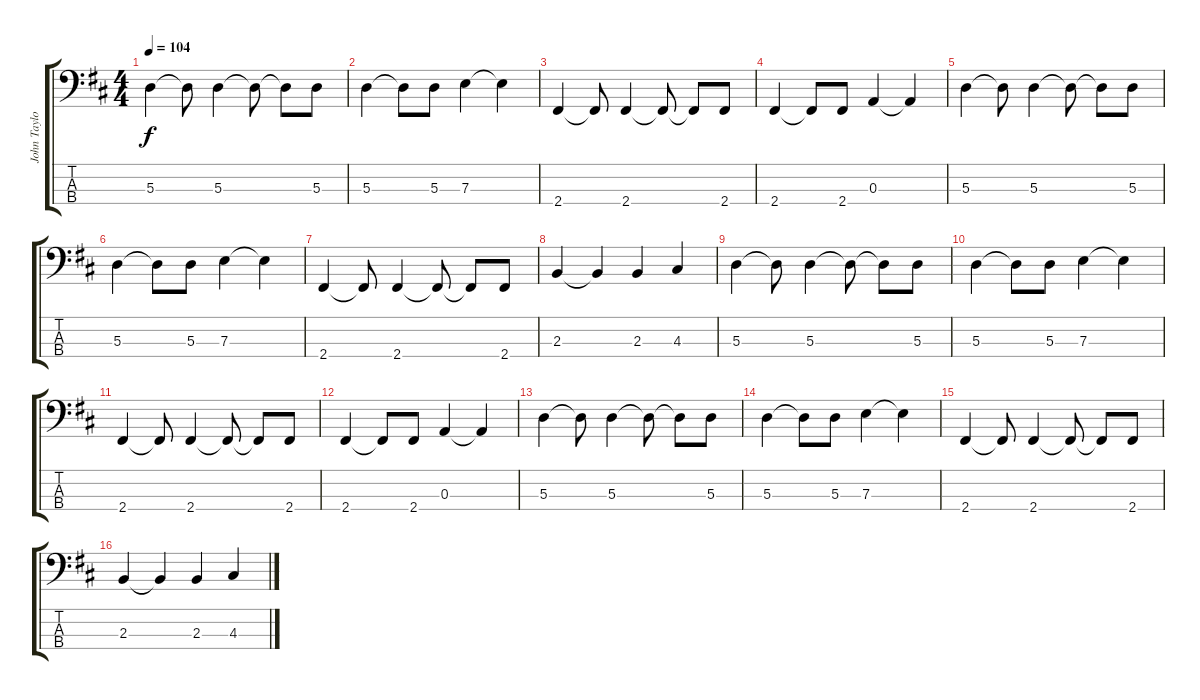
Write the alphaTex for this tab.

\track ("John Taylor" "John Taylo") {instrument electricbassfinger}
\staff {score tabs}
\tuning (G2 D2 A1 E1) {hide}
\ts (4 4)
\tempo 104
\clef f4
\ks d
5.3.4{dy f instrument electricbassfinger} 5.3{t}.8 5.3.4 5.3{t}.8 5.3{t}.8 5.3.8 |
5.3.4 5.3{t}.8 5.3.8 7.3.4 7.3{t}.4 |
2.4.4 2.4{t}.8 2.4.4 2.4{t}.8 2.4{t}.8 2.4.8 |
2.4.4 2.4{t}.8 2.4.8 0.3.4 0.3{t}.4 |
5.3.4 5.3{t}.8 5.3.4 5.3{t}.8 5.3{t}.8 5.3.8 |
5.3.4 5.3{t}.8 5.3.8 7.3.4 7.3{t}.4 |
2.4.4 2.4{t}.8 2.4.4 2.4{t}.8 2.4{t}.8 2.4.8 |
2.3.4 2.3{t}.4 2.3.4 4.3.4 |
5.3.4 5.3{t}.8 5.3.4 5.3{t}.8 5.3{t}.8 5.3.8 |
5.3.4 5.3{t}.8 5.3.8 7.3.4 7.3{t}.4 |
2.4.4 2.4{t}.8 2.4.4 2.4{t}.8 2.4{t}.8 2.4.8 |
2.4.4 2.4{t}.8 2.4.8 0.3.4 0.3{t}.4 |
5.3.4 5.3{t}.8 5.3.4 5.3{t}.8 5.3{t}.8 5.3.8 |
5.3.4 5.3{t}.8 5.3.8 7.3.4 7.3{t}.4 |
2.4.4 2.4{t}.8 2.4.4 2.4{t}.8 2.4{t}.8 2.4.8 |
2.3.4 2.3{t}.4 2.3.4 4.3.4
